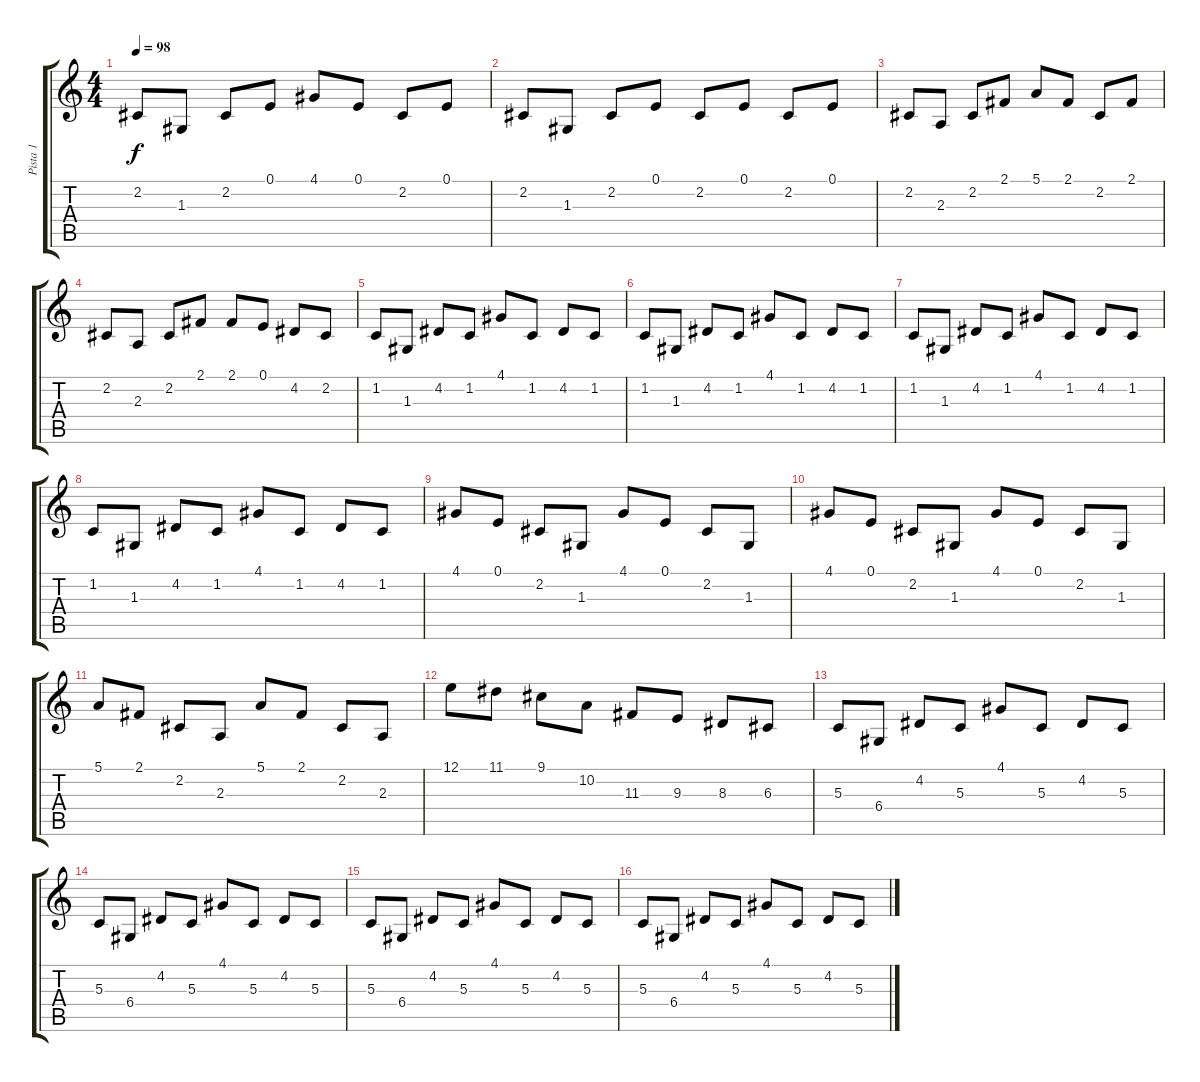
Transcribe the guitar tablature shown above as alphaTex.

\track ("Pista 1" "Pista 1") {instrument acousticgrandpiano}
\staff {score tabs}
\tuning (E4 B3 G3 D3 A2 E2) {hide}
\ts (4 4)
\tempo 98
\clef g2
\ks c
2.2.8{dy f} 1.3.8 2.2.8 0.1.8 4.1.8 0.1.8 2.2.8 0.1.8 |
2.2.8 1.3.8 2.2.8 0.1.8 2.2.8 0.1.8 2.2.8 0.1.8 |
2.2.8 2.3.8 2.2.8 2.1.8 5.1.8 2.1.8 2.2.8 2.1.8 |
2.2.8 2.3.8 2.2.8 2.1.8 2.1.8 0.1.8 4.2.8 2.2.8 |
1.2.8 1.3.8 4.2.8 1.2.8 4.1.8 1.2.8 4.2.8 1.2.8 |
1.2.8 1.3.8 4.2.8 1.2.8 4.1.8 1.2.8 4.2.8 1.2.8 |
1.2.8 1.3.8 4.2.8 1.2.8 4.1.8 1.2.8 4.2.8 1.2.8 |
1.2.8 1.3.8 4.2.8 1.2.8 4.1.8 1.2.8 4.2.8 1.2.8 |
4.1.8 0.1.8 2.2.8 1.3.8 4.1.8 0.1.8 2.2.8 1.3.8 |
4.1.8 0.1.8 2.2.8 1.3.8 4.1.8 0.1.8 2.2.8 1.3.8 |
5.1.8 2.1.8 2.2.8 2.3.8 5.1.8 2.1.8 2.2.8 2.3.8 |
12.1.8 11.1.8 9.1.8 10.2.8 11.3.8 9.3.8 8.3.8 6.3.8 |
5.3.8 6.4.8 4.2.8 5.3.8 4.1.8 5.3.8 4.2.8 5.3.8 |
5.3.8 6.4.8 4.2.8 5.3.8 4.1.8 5.3.8 4.2.8 5.3.8 |
5.3.8 6.4.8 4.2.8 5.3.8 4.1.8 5.3.8 4.2.8 5.3.8 |
5.3.8 6.4.8 4.2.8 5.3.8 4.1.8 5.3.8 4.2.8 5.3.8
